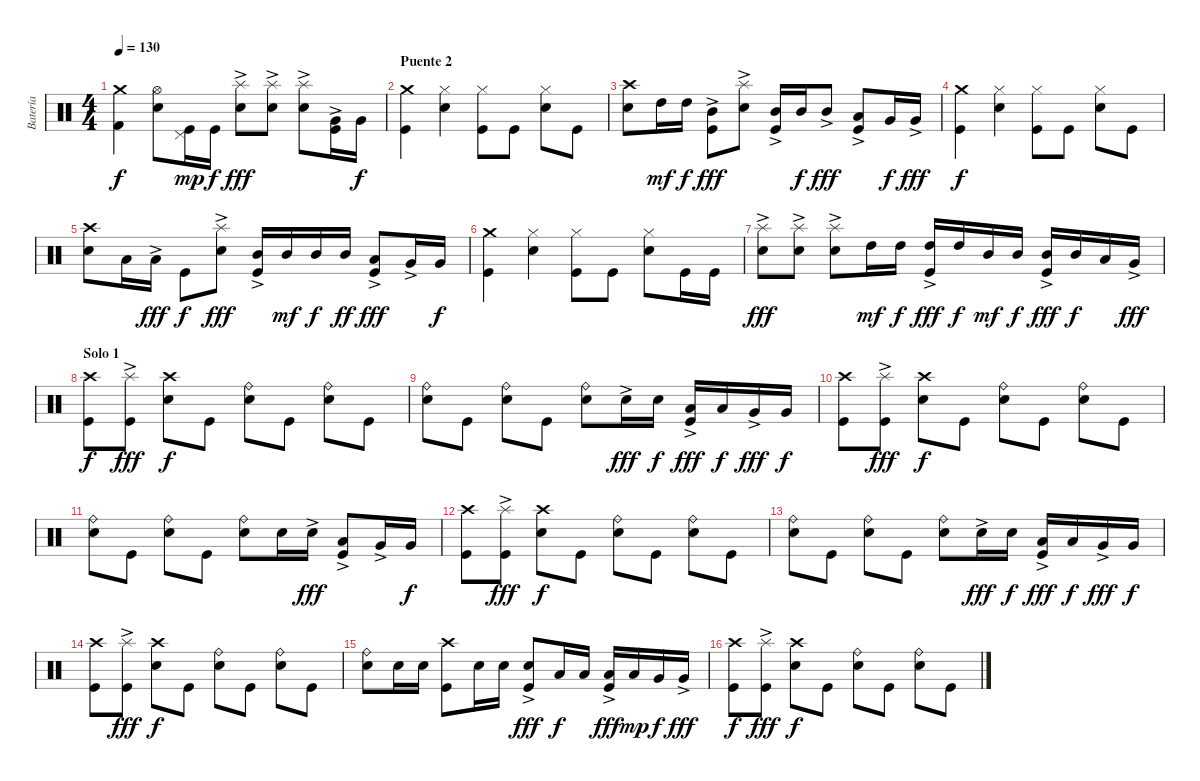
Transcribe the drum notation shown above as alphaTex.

\track ("Batería" "Batería") {instrument percussion}
\staff {score}
\articulation defaults
\ts (4 4)
\tempo 130
\clef neutral
\ks c
("Kick (hit) 2" "Crash medium (hit)").4{dy f} ("Electric Snare (hit)" "Hi-Hat (open)").8 ("Kick (hit)" "Pedal Hi-Hat (hit)").16{dy mp} "Kick (hit)".16{dy f} ("Electric Snare (hit)" "Splash (hit)"{ac}).8{dy fff} ("Electric Snare (hit)" "Splash (hit)"{ac}).8 ("Electric Snare (hit)" "Splash (hit)"{ac}).8 ("Kick (hit)" "Very Low Tom (hit)"{ac}).16 "Very Low Tom (hit)".16{dy f} |
\section ("" "Puente 2")
("Kick (hit)" "Crash medium (hit)").4 ("Electric Snare (hit)" "Hi-Hat (closed)").4 ("Kick (hit)" "Hi-Hat (closed)").8 "Kick (hit)".8 ("Electric Snare (hit)" "Hi-Hat (closed)").8 "Kick (hit)".8 |
("Electric Snare (hit)" "Crash high (hit)").8 "High Tom (hit)".16{dy mf} "High Tom (hit)".16{dy f} ("Kick (hit)" "Mid Tom (hit)"{ac}).8{dy fff} ("Electric Snare (hit)" "Splash (hit)"{ac}).8 ("Kick (hit)" "Mid Tom (hit)"{ac}).16 "Mid Tom (hit)".16{dy f} "Mid Tom (hit)"{ac}.8{dy fff} ("Kick (hit)" "Low Tom (hit)"{ac}).8 "Very Low Tom (hit)".16{dy f} "Very Low Tom (hit)"{ac}.16{dy fff} |
("Kick (hit)" "Crash medium (hit)").4{dy f} ("Electric Snare (hit)" "Hi-Hat (closed)").4 ("Kick (hit)" "Hi-Hat (closed)").8 "Kick (hit)".8 ("Electric Snare (hit)" "Hi-Hat (closed)").8 "Kick (hit)".8 |
("Electric Snare (hit)" "Crash high (hit)").8 "Low Tom (hit)".16 "Low Tom (hit)"{ac}.16{dy fff} "Kick (hit)".8{dy f} ("Electric Snare (hit)" "Splash (hit)"{ac}).8{dy fff} ("Kick (hit)" "Mid Tom (hit)"{ac}).16 "Mid Tom (hit)".16{dy mf} "Mid Tom (hit)".16{dy f} "Mid Tom (hit)".16{dy ff} ("Kick (hit)" "Low Tom (hit)"{ac}).8{dy fff} "Very Low Tom (hit)"{ac}.16 "Very Low Tom (hit)".16{dy f} |
("Kick (hit)" "Crash medium (hit)").4 ("Electric Snare (hit)" "Hi-Hat (closed)").4 ("Kick (hit)" "Hi-Hat (closed)").8 "Kick (hit)".8 ("Electric Snare (hit)" "Hi-Hat (closed)").8 "Kick (hit)".16 "Kick (hit)".16 |
("Electric Snare (hit)" "Splash (hit)"{ac}).8{dy fff} ("Electric Snare (hit)" "Splash (hit)"{ac}).8 ("Electric Snare (hit)" "Splash (hit)"{ac}).8 "High Tom (hit)".16{dy mf} "High Tom (hit)".16{dy f} ("Kick (hit)" "High Tom (hit)"{ac}).16{dy fff} "High Tom (hit)".16{dy f} "Mid Tom (hit)".16{dy mf} "Mid Tom (hit)".16{dy f} ("Kick (hit)" "Mid Tom (hit)"{ac}).16{dy fff} "Mid Tom (hit)".16{dy f} "Low Tom (hit)".16 "Very Low Tom (hit)"{ac}.16{dy fff} |
\section ("" "Solo 1")
("Kick (hit)" "Crash high (hit)").8{dy f} ("Kick (hit)" "Splash (hit)"{ac}).8{dy fff} ("Electric Snare (hit)" "Crash high (hit)").8{dy f} "Kick (hit)".8 ("Electric Snare (hit)" "Ride (bell)").8 "Kick (hit)".8 ("Electric Snare (hit)" "Ride (bell)").8 "Kick (hit)".8 |
("Electric Snare (hit)" "Ride (bell)").8 "Kick (hit)".8 ("Electric Snare (hit)" "Ride (bell)").8 "Kick (hit)".8 ("Electric Snare (hit)" "Ride (bell)").8 "Electric Snare (hit)"{ac}.16{dy fff} "Electric Snare (hit)".16{dy f} ("Kick (hit)" "Low Tom (hit)"{ac}).16{dy fff} "Low Tom (hit)".16{dy f} "Very Low Tom (hit)"{ac}.16{dy fff} "Very Low Tom (hit)".16{dy f} |
("Kick (hit)" "Crash high (hit)").8 ("Kick (hit)" "Splash (hit)"{ac}).8{dy fff} ("Electric Snare (hit)" "Crash high (hit)").8{dy f} "Kick (hit)".8 ("Electric Snare (hit)" "Ride (bell)").8 "Kick (hit)".8 ("Electric Snare (hit)" "Ride (bell)").8 "Kick (hit)".8 |
("Electric Snare (hit)" "Ride (bell)").8 "Kick (hit)".8 ("Electric Snare (hit)" "Ride (bell)").8 "Kick (hit)".8 ("Electric Snare (hit)" "Ride (bell)").8 "Electric Snare (hit)".16 "Electric Snare (hit)"{ac}.16{dy fff} ("Kick (hit)" "Low Tom (hit)"{ac}).8 "Very Low Tom (hit)"{ac}.16 "Very Low Tom (hit)".16{dy f} |
("Kick (hit)" "Crash high (hit)").8 ("Kick (hit)" "Splash (hit)"{ac}).8{dy fff} ("Electric Snare (hit)" "Crash high (hit)").8{dy f} "Kick (hit)".8 ("Electric Snare (hit)" "Ride (bell)").8 "Kick (hit)".8 ("Electric Snare (hit)" "Ride (bell)").8 "Kick (hit)".8 |
("Electric Snare (hit)" "Ride (bell)").8 "Kick (hit)".8 ("Electric Snare (hit)" "Ride (bell)").8 "Kick (hit)".8 ("Electric Snare (hit)" "Ride (bell)").8 "Electric Snare (hit)"{ac}.16{dy fff} "Electric Snare (hit)".16{dy f} ("Kick (hit)" "Low Tom (hit)"{ac}).16{dy fff} "Low Tom (hit)".16{dy f} "Very Low Tom (hit)"{ac}.16{dy fff} "Very Low Tom (hit)".16{dy f} |
("Kick (hit)" "Crash high (hit)").8 ("Kick (hit)" "Splash (hit)"{ac}).8{dy fff} ("Electric Snare (hit)" "Crash high (hit)").8{dy f} "Kick (hit)".8 ("Electric Snare (hit)" "Ride (bell)").8 "Kick (hit)".8 ("Electric Snare (hit)" "Ride (bell)").8 "Kick (hit)".8 |
("Electric Snare (hit)" "Ride (bell)").8 "Electric Snare (hit)".16 "Electric Snare (hit)".16 ("Kick (hit)" "Crash high (hit)").8 "Electric Snare (hit)".16 "Electric Snare (hit)".16 ("Kick (hit)" "Electric Snare (hit)"{ac}).8{dy fff} "Low Tom (hit)".16{dy f} "Low Tom (hit)".16 ("Kick (hit)" "Low Tom (hit)"{ac}).16{dy fff} "Low Tom (hit)".16{dy mp} "Very Low Tom (hit)".16{dy f} "Very Low Tom (hit)"{ac}.16{dy fff} |
("Kick (hit)" "Crash high (hit)").8{dy f} ("Kick (hit)" "Splash (hit)"{ac}).8{dy fff} ("Electric Snare (hit)" "Crash high (hit)").8{dy f} "Kick (hit)".8 ("Electric Snare (hit)" "Ride (bell)").8 "Kick (hit)".8 ("Electric Snare (hit)" "Ride (bell)").8 "Kick (hit)".8
